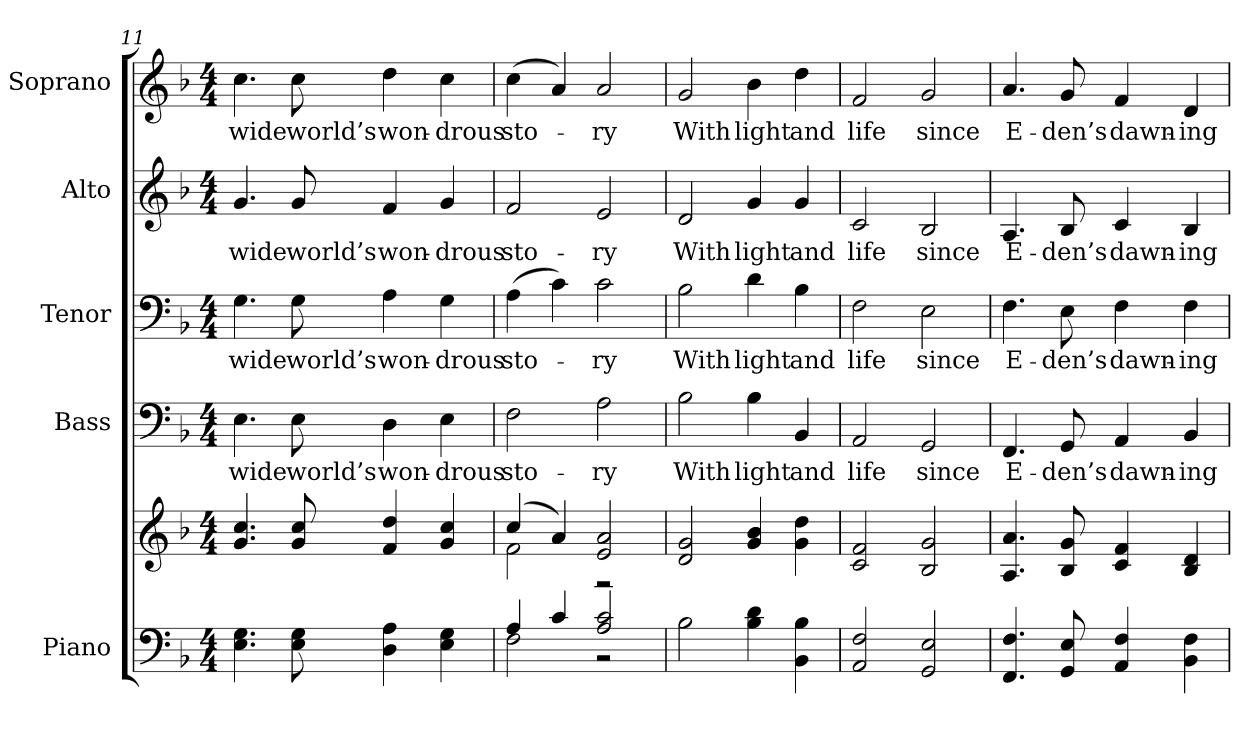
**kern	**kern	**kern	**text	**kern	**text	**kern	**text	**kern	**text
*part5	*part5	*part4	*part4	*part3	*part3	*part2	*part2	*part1	*part1
*staff6	*staff5	*staff4	*staff4	*staff3	*staff3	*staff2	*staff2	*staff1	*staff1
*I"Piano	*	*I"Bass	*	*I"Tenor	*	*I"Alto	*	*I"Soprano	*
*I'Pno.	*	*I'B.	*	*I'T.	*	*I'A.	*	*I'S.	*
*clefF4	*clefG2	*clefF4	*	*clefF4	*	*clefG2	*	*clefG2	*
*k[b-]	*k[b-]	*k[b-]	*	*k[b-]	*	*k[b-]	*	*k[b-]	*
*F:	*F:	*F:	*	*F:	*	*F:	*	*F:	*
*M4/4	*M4/4	*M4/4	*	*M4/4	*	*M4/4	*	*M4/4	*
=11	=11	=11	=11	=11	=11	=11	=11	=11	=11
!	!	!	!LO:LY:b:color=#000000	!	!	!	!	!	!
!	!	!	!	!	!LO:LY:b:color=#000000	!	!	!	!
!	!	!	!	!	!	!	!LO:LY:b:color=#000000	!	!
!	!	!	!	!	!	!	!	!	!LO:LY:b:color=#000000
4.Ei\ 4.Gi	4.gi/ 4.cci	4.Ei\	wide	4.Gi\	wide	4.gi/	wide	4.cci\	wide
!	!	!	!LO:LY:b:color=#000000	!	!	!	!	!	!
!	!	!	!	!	!LO:LY:b:color=#000000	!	!	!	!
!	!	!	!	!	!	!	!LO:LY:b:color=#000000	!	!
!	!	!	!	!	!	!	!	!	!LO:LY:b:color=#000000
8Ei\ 8Gi	8gi/ 8cci	8Ei\	world’s	8Gi\	world’s	8gi/	world’s	8cci\	world’s
!	!	!	!LO:LY:b:color=#000000	!	!	!	!	!	!
!	!	!	!	!	!LO:LY:b:color=#000000	!	!	!	!
!	!	!	!	!	!	!	!LO:LY:b:color=#000000	!	!
!	!	!	!	!	!	!	!	!	!LO:LY:b:color=#000000
4Di\ 4Ai	4fi/ 4ddi	4Di\	won-	4Ai\	won-	4fi/	won-	4ddi\	won-
!	!	!	!LO:LY:b:color=#000000	!	!	!	!	!	!
!	!	!	!	!	!LO:LY:b:color=#000000	!	!	!	!
!	!	!	!	!	!	!	!LO:LY:b:color=#000000	!	!
!	!	!	!	!	!	!	!	!	!LO:LY:b:color=#000000
4Ei\ 4Gi	4gi/ 4cci	4Ei\	-drous	4Gi\	-drous	4gi/	-drous	4cci\	-drous
=12	=12	=12	=12	=12	=12	=12	=12	=12	=12
*^	*^	*	*	*	*	*	*	*	*
!	!	!	!	!	!LO:LY:b:color=#000000	!	!	!	!	!	!
!	!	!	!	!	!	!	!LO:LY:b:color=#000000	!	!	!	!
!	!	!	!	!	!	!	!	!	!LO:LY:b:color=#000000	!	!
!	!	!	!	!	!	!	!	!	!	!	!LO:LY:b:color=#000000
4Ai/	2Fi\	(4cci/	2fi\	2Fi\	sto-	(4Ai\	sto-	2fi/	sto-	(4cci\	sto-
4ci/	.	4ai/)	.	.	.	4ci\)	.	.	.	4ai/)	.
!	!	!	!	!	!LO:LY:b:color=#000000	!	!	!	!	!	!
!	!	!	!	!	!	!	!LO:LY:b:color=#000000	!	!	!	!
!	!	!	!	!	!	!	!	!	!LO:LY:b:color=#000000	!	!
!	!	!	!	!	!	!	!	!	!	!	!LO:LY:b:color=#000000
2Ai/ 2ci	2r	2ei/ 2ai	2r	2Ai\	-ry	2ci\	-ry	2ei/	-ry	2ai/	-ry
*v	*v	*	*	*	*	*	*	*	*	*	*
*	*v	*v	*	*	*	*	*	*	*	*
!!LO:PB:g=z
=13	=13	=13	=13	=13	=13	=13	=13	=13	=13
*^	*^	*	*	*	*	*	*	*	*
!	!	!	!	!	!LO:LY:b:color=#000000	!	!	!	!	!	!
*v	*v	*	*	*	*	*	*	*	*	*	*
*	*v	*v	*	*	*	*	*	*	*	*
*^	*^	*	*	*	*	*	*	*	*
!	!	!	!	!	!	!	!LO:LY:b:color=#000000	!	!	!	!
*v	*v	*	*	*	*	*	*	*	*	*	*
*	*v	*v	*	*	*	*	*	*	*	*
*^	*^	*	*	*	*	*	*	*	*
!	!	!	!	!	!	!	!	!	!LO:LY:b:color=#000000	!	!
*v	*v	*	*	*	*	*	*	*	*	*	*
*	*v	*v	*	*	*	*	*	*	*	*
*^	*^	*	*	*	*	*	*	*	*
!	!	!	!	!	!	!	!	!	!	!	!LO:LY:b:color=#000000
*v	*v	*	*	*	*	*	*	*	*	*	*
*	*v	*v	*	*	*	*	*	*	*	*
2B-i\	2di/ 2gi	2B-i\	With	2B-i\	With	2di/	With	2gi/	With
!	!	!	!LO:LY:b:color=#000000	!	!	!	!	!	!
!	!	!	!	!	!LO:LY:b:color=#000000	!	!	!	!
!	!	!	!	!	!	!	!LO:LY:b:color=#000000	!	!
!	!	!	!	!	!	!	!	!	!LO:LY:b:color=#000000
4B-i\ 4di	4gi/ 4b-i	4B-i\	light	4di\	light	4gi/	light	4b-i\	light
!	!	!	!LO:LY:b:color=#000000	!	!	!	!	!	!
!	!	!	!	!	!LO:LY:b:color=#000000	!	!	!	!
!	!	!	!	!	!	!	!LO:LY:b:color=#000000	!	!
!	!	!	!	!	!	!	!	!	!LO:LY:b:color=#000000
4BB-i\ 4B-i	4gi\ 4ddi	4BB-i/	and	4B-i\	and	4gi/	and	4ddi\	and
=14	=14	=14	=14	=14	=14	=14	=14	=14	=14
!	!	!	!LO:LY:b:color=#000000	!	!	!	!	!	!
!	!	!	!	!	!LO:LY:b:color=#000000	!	!	!	!
!	!	!	!	!	!	!	!LO:LY:b:color=#000000	!	!
!	!	!	!	!	!	!	!	!	!LO:LY:b:color=#000000
2AAi/ 2Fi	2ci/ 2fi	2AAi/	life	2Fi\	life	2ci/	life	2fi/	life
!	!	!	!LO:LY:b:color=#000000	!	!	!	!	!	!
!	!	!	!	!	!LO:LY:b:color=#000000	!	!	!	!
!	!	!	!	!	!	!	!LO:LY:b:color=#000000	!	!
!	!	!	!	!	!	!	!	!	!LO:LY:b:color=#000000
2GGi/ 2Ei	2B-i/ 2gi	2GGi/	since	2Ei\	since	2B-i/	since	2gi/	since
=15	=15	=15	=15	=15	=15	=15	=15	=15	=15
!	!	!	!LO:LY:b:color=#000000	!	!	!	!	!	!
!	!	!	!	!	!LO:LY:b:color=#000000	!	!	!	!
!	!	!	!	!	!	!	!LO:LY:b:color=#000000	!	!
!	!	!	!	!	!	!	!	!	!LO:LY:b:color=#000000
4.FFi/ 4.Fi	4.Ai/ 4.ai	4.FFi/	E-	4.Fi\	E-	4.Ai/	E-	4.ai/	E-
!	!	!	!LO:LY:b:color=#000000	!	!	!	!	!	!
!	!	!	!	!	!LO:LY:b:color=#000000	!	!	!	!
!	!	!	!	!	!	!	!LO:LY:b:color=#000000	!	!
!	!	!	!	!	!	!	!	!	!LO:LY:b:color=#000000
8GGi/ 8Ei	8B-i/ 8gi	8GGi/	-den’s	8Ei\	-den’s	8B-i/	-den’s	8gi/	-den’s
!	!	!	!LO:LY:b:color=#000000	!	!	!	!	!	!
!	!	!	!	!	!LO:LY:b:color=#000000	!	!	!	!
!	!	!	!	!	!	!	!LO:LY:b:color=#000000	!	!
!	!	!	!	!	!	!	!	!	!LO:LY:b:color=#000000
4AAi/ 4Fi	4ci/ 4fi	4AAi/	dawn-	4Fi\	dawn-	4ci/	dawn-	4fi/	dawn-
!	!	!	!LO:LY:b:color=#000000	!	!	!	!	!	!
!	!	!	!	!	!LO:LY:b:color=#000000	!	!	!	!
!	!	!	!	!	!	!	!LO:LY:b:color=#000000	!	!
!	!	!	!	!	!	!	!	!	!LO:LY:b:color=#000000
4BB-i\ 4Fi	4B-i/ 4di	4BB-i/	-ing	4Fi\	-ing	4B-i/	-ing	4di/	-ing
=	=	=	=	=	=	=	=	=	=
*-	*-	*-	*-	*-	*-	*-	*-	*-	*-
